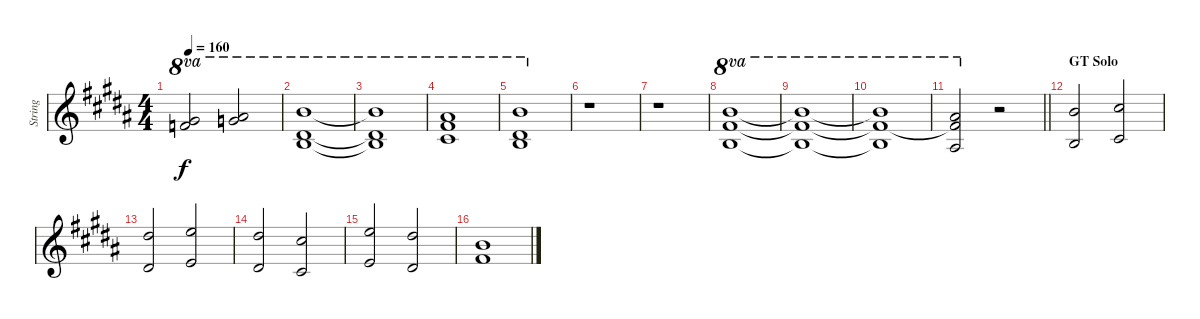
\track ("String" "String") {instrument stringensemble1}
\staff {score}
\tuning (E4 B3 G3 D3 A2 E2 B1) {hide}
\ts (4 4)
\tempo 160
\clef g2
\ks b
(16.1 18.2).2{ot 8va dy f} (18.1 20.2).2{ot 8va} |
(19.1 12.2 20.3).1{ot 8va} |
(19.1{t} 12.2{t} 20.3{t}).1{ot 8va} |
(18.1 19.2 18.3).1{ot 8va} |
(7.1 16.2 28.3).1{ot 8va} |
r.1 |
r.1 |
(7.1 19.2 28.3).1{ot 8va} |
(7.1{t} 19.2{t} 28.3{t}).1{ot 8va} |
(7.1{t} 19.2{t} 28.3{t}).1{ot 8va} |
\barLineRight lightlight
(6.1 19.2{t} 27.3).2{ot 8va} r.2 |
\section ("" "GT Solo")
(7.1 0.2).2 (9.1 2.2).2 |
(11.1 4.2).2 (0.1 17.2).2 |
(11.1 4.2).2 (9.1 2.2).2 |
(12.1 5.2).2 (11.1 4.2).2 |
(7.1 7.2).1
